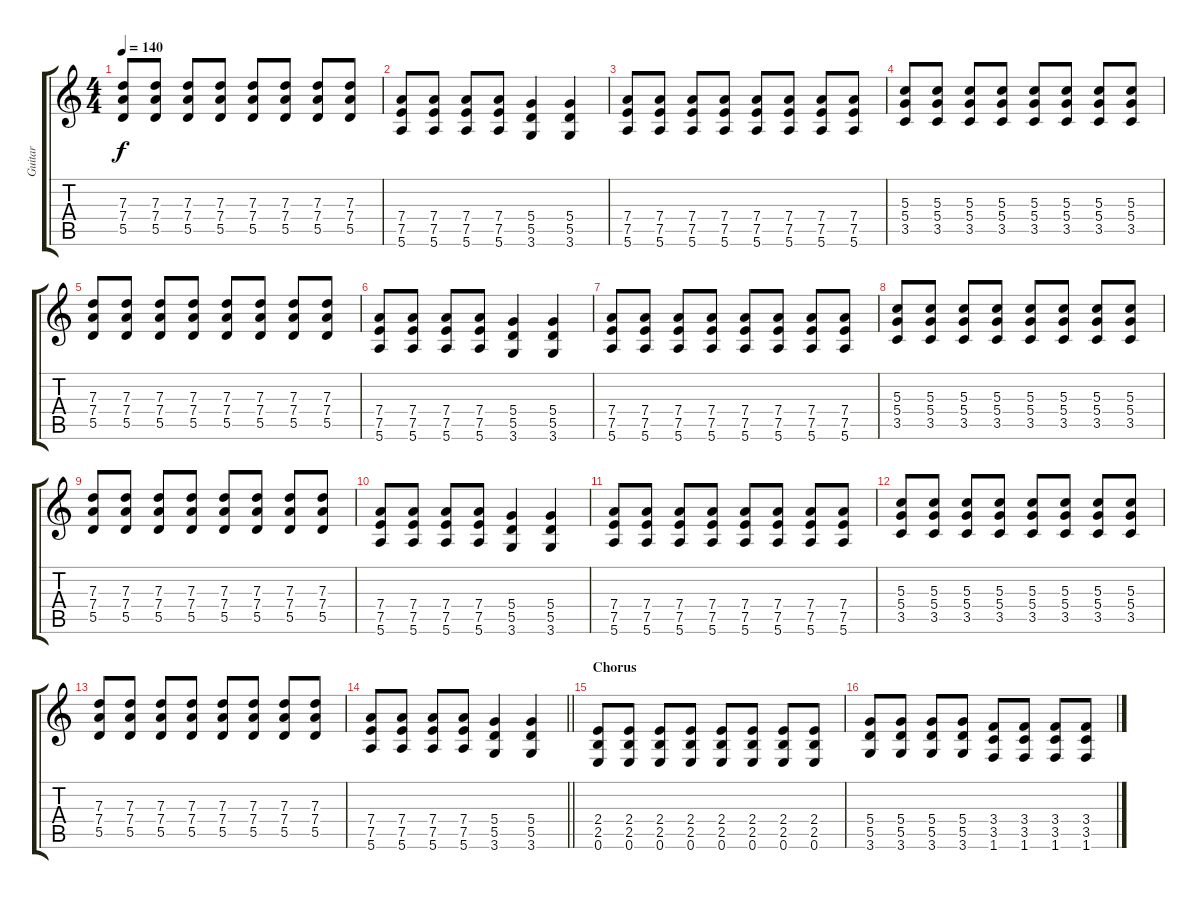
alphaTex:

\track ("Guitar" "Guitar") {instrument distortionguitar}
\staff {score tabs}
\tuning (E4 B3 G3 D3 A2 E2) {hide}
\ts (4 4)
\tempo 140
\clef g2
\ks c
(7.3 7.4 5.5).8{dy f} (7.3 7.4 5.5).8 (7.3 7.4 5.5).8 (7.3 7.4 5.5).8 (7.3 7.4 5.5).8 (7.3 7.4 5.5).8 (7.3 7.4 5.5).8 (7.3 7.4 5.5).8 |
(7.4 7.5 5.6).8 (7.4 7.5 5.6).8 (7.4 7.5 5.6).8 (7.4 7.5 5.6).8 (5.4 5.5 3.6).4 (5.4 5.5 3.6).4 |
(7.4 7.5 5.6).8 (7.4 7.5 5.6).8 (7.4 7.5 5.6).8 (7.4 7.5 5.6).8 (7.4 7.5 5.6).8 (7.4 7.5 5.6).8 (7.4 7.5 5.6).8 (7.4 7.5 5.6).8 |
(5.3 5.4 3.5).8 (5.3 5.4 3.5).8 (5.3 5.4 3.5).8 (5.3 5.4 3.5).8 (5.3 5.4 3.5).8 (5.3 5.4 3.5).8 (5.3 5.4 3.5).8 (5.3 5.4 3.5).8 |
(7.3 7.4 5.5).8 (7.3 7.4 5.5).8 (7.3 7.4 5.5).8 (7.3 7.4 5.5).8 (7.3 7.4 5.5).8 (7.3 7.4 5.5).8 (7.3 7.4 5.5).8 (7.3 7.4 5.5).8 |
(7.4 7.5 5.6).8 (7.4 7.5 5.6).8 (7.4 7.5 5.6).8 (7.4 7.5 5.6).8 (5.4 5.5 3.6).4 (5.4 5.5 3.6).4 |
(7.4 7.5 5.6).8 (7.4 7.5 5.6).8 (7.4 7.5 5.6).8 (7.4 7.5 5.6).8 (7.4 7.5 5.6).8 (7.4 7.5 5.6).8 (7.4 7.5 5.6).8 (7.4 7.5 5.6).8 |
(5.3 5.4 3.5).8 (5.3 5.4 3.5).8 (5.3 5.4 3.5).8 (5.3 5.4 3.5).8 (5.3 5.4 3.5).8 (5.3 5.4 3.5).8 (5.3 5.4 3.5).8 (5.3 5.4 3.5).8 |
(7.3 7.4 5.5).8 (7.3 7.4 5.5).8 (7.3 7.4 5.5).8 (7.3 7.4 5.5).8 (7.3 7.4 5.5).8 (7.3 7.4 5.5).8 (7.3 7.4 5.5).8 (7.3 7.4 5.5).8 |
(7.4 7.5 5.6).8 (7.4 7.5 5.6).8 (7.4 7.5 5.6).8 (7.4 7.5 5.6).8 (5.4 5.5 3.6).4 (5.4 5.5 3.6).4 |
(7.4 7.5 5.6).8 (7.4 7.5 5.6).8 (7.4 7.5 5.6).8 (7.4 7.5 5.6).8 (7.4 7.5 5.6).8 (7.4 7.5 5.6).8 (7.4 7.5 5.6).8 (7.4 7.5 5.6).8 |
(5.3 5.4 3.5).8 (5.3 5.4 3.5).8 (5.3 5.4 3.5).8 (5.3 5.4 3.5).8 (5.3 5.4 3.5).8 (5.3 5.4 3.5).8 (5.3 5.4 3.5).8 (5.3 5.4 3.5).8 |
(7.3 7.4 5.5).8 (7.3 7.4 5.5).8 (7.3 7.4 5.5).8 (7.3 7.4 5.5).8 (7.3 7.4 5.5).8 (7.3 7.4 5.5).8 (7.3 7.4 5.5).8 (7.3 7.4 5.5).8 |
\barLineRight lightlight
(7.4 7.5 5.6).8 (7.4 7.5 5.6).8 (7.4 7.5 5.6).8 (7.4 7.5 5.6).8 (5.4 5.5 3.6).4 (5.4 5.5 3.6).4 |
\section ("" "Chorus")
(2.4 2.5 0.6).8 (2.4 2.5 0.6).8 (2.4 2.5 0.6).8 (2.4 2.5 0.6).8 (2.4 2.5 0.6).8 (2.4 2.5 0.6).8 (2.4 2.5 0.6).8 (2.4 2.5 0.6).8 |
(5.4 5.5 3.6).8 (5.4 5.5 3.6).8 (5.4 5.5 3.6).8 (5.4 5.5 3.6).8 (3.4 3.5 1.6).8 (3.4 3.5 1.6).8 (3.4 3.5 1.6).8 (3.4 3.5 1.6).8
